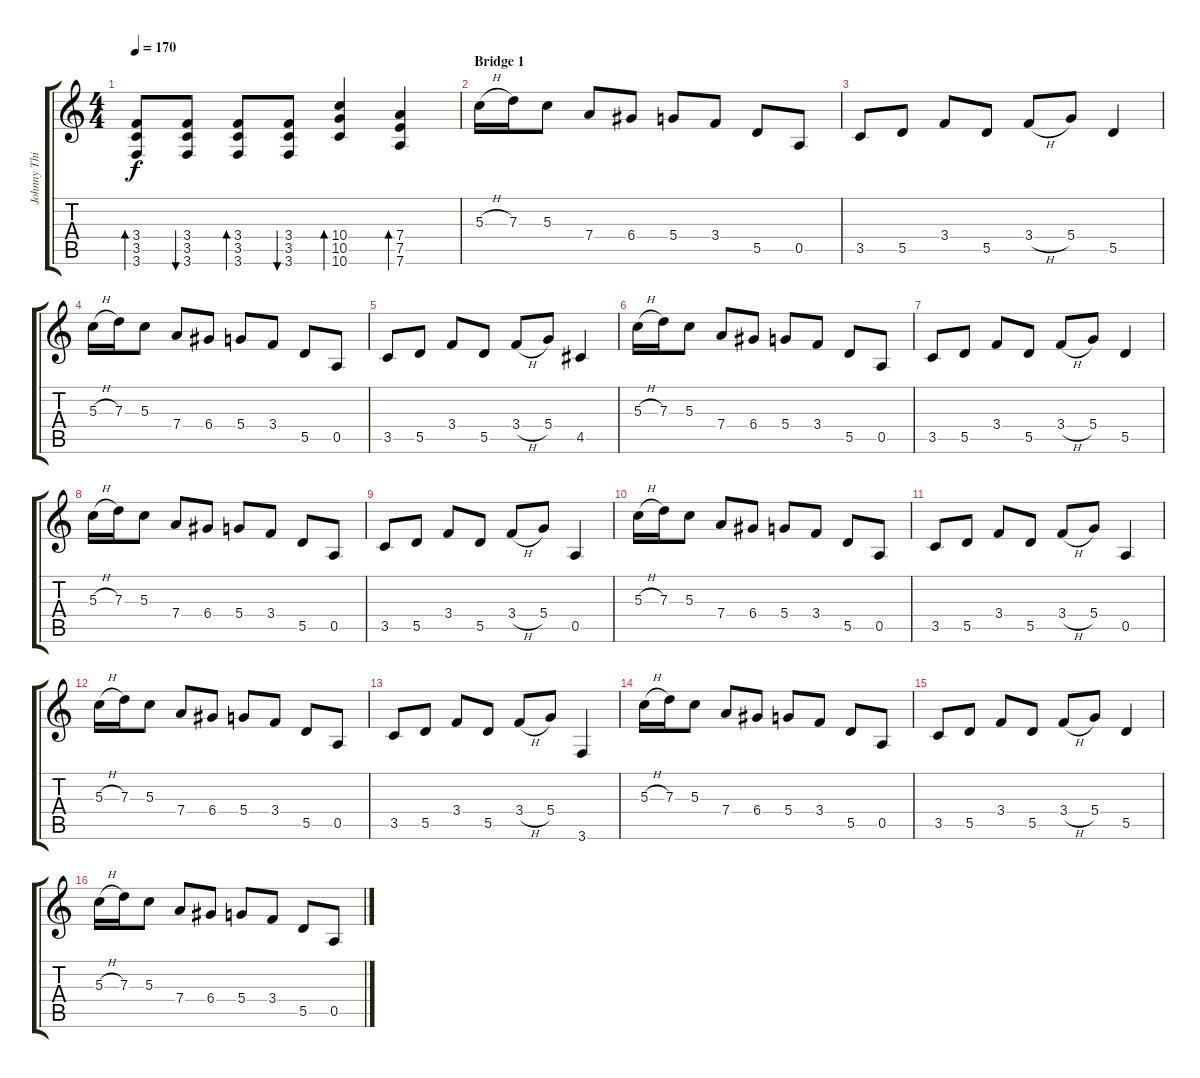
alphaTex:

\track ("Johnny Third" "Johnny Thi") {instrument distortionguitar}
\staff {score tabs}
\tuning (E4 B3 G3 D3 A2 D2) {hide}
\ts (4 4)
\tempo 170
\clef g2
\ks c
(3.4 3.5 3.6).8{bd 120 dy f} (3.4 3.5 3.6).8{bu 120} (3.4 3.5 3.6).8{bd 120} (3.4 3.5 3.6).8{bu 120} (10.4 10.5 10.6).4{bd 120} (7.4 7.5 7.6).4{bd 120} |
\section ("" "Bridge 1")
5.3{h}.16 7.3.16 5.3.8 7.4.8 6.4.8 5.4.8 3.4.8 5.5.8 0.5.8 |
3.5.8 5.5.8 3.4.8 5.5.8 3.4{h}.8 5.4.8 5.5.4 |
5.3{h}.16 7.3.16 5.3.8 7.4.8 6.4.8 5.4.8 3.4.8 5.5.8 0.5.8 |
3.5.8 5.5.8 3.4.8 5.5.8 3.4{h}.8 5.4.8 4.5.4 |
5.3{h}.16 7.3.16 5.3.8 7.4.8 6.4.8 5.4.8 3.4.8 5.5.8 0.5.8 |
3.5.8 5.5.8 3.4.8 5.5.8 3.4{h}.8 5.4.8 5.5.4 |
5.3{h}.16 7.3.16 5.3.8 7.4.8 6.4.8 5.4.8 3.4.8 5.5.8 0.5.8 |
3.5.8 5.5.8 3.4.8 5.5.8 3.4{h}.8 5.4.8 0.5.4 |
5.3{h}.16 7.3.16 5.3.8 7.4.8 6.4.8 5.4.8 3.4.8 5.5.8 0.5.8 |
3.5.8 5.5.8 3.4.8 5.5.8 3.4{h}.8 5.4.8 0.5.4 |
5.3{h}.16 7.3.16 5.3.8 7.4.8 6.4.8 5.4.8 3.4.8 5.5.8 0.5.8 |
3.5.8 5.5.8 3.4.8 5.5.8 3.4{h}.8 5.4.8 3.6.4 |
5.3{h}.16 7.3.16 5.3.8 7.4.8 6.4.8 5.4.8 3.4.8 5.5.8 0.5.8 |
3.5.8 5.5.8 3.4.8 5.5.8 3.4{h}.8 5.4.8 5.5.4 |
5.3{h}.16 7.3.16 5.3.8 7.4.8 6.4.8 5.4.8 3.4.8 5.5.8 0.5.8
